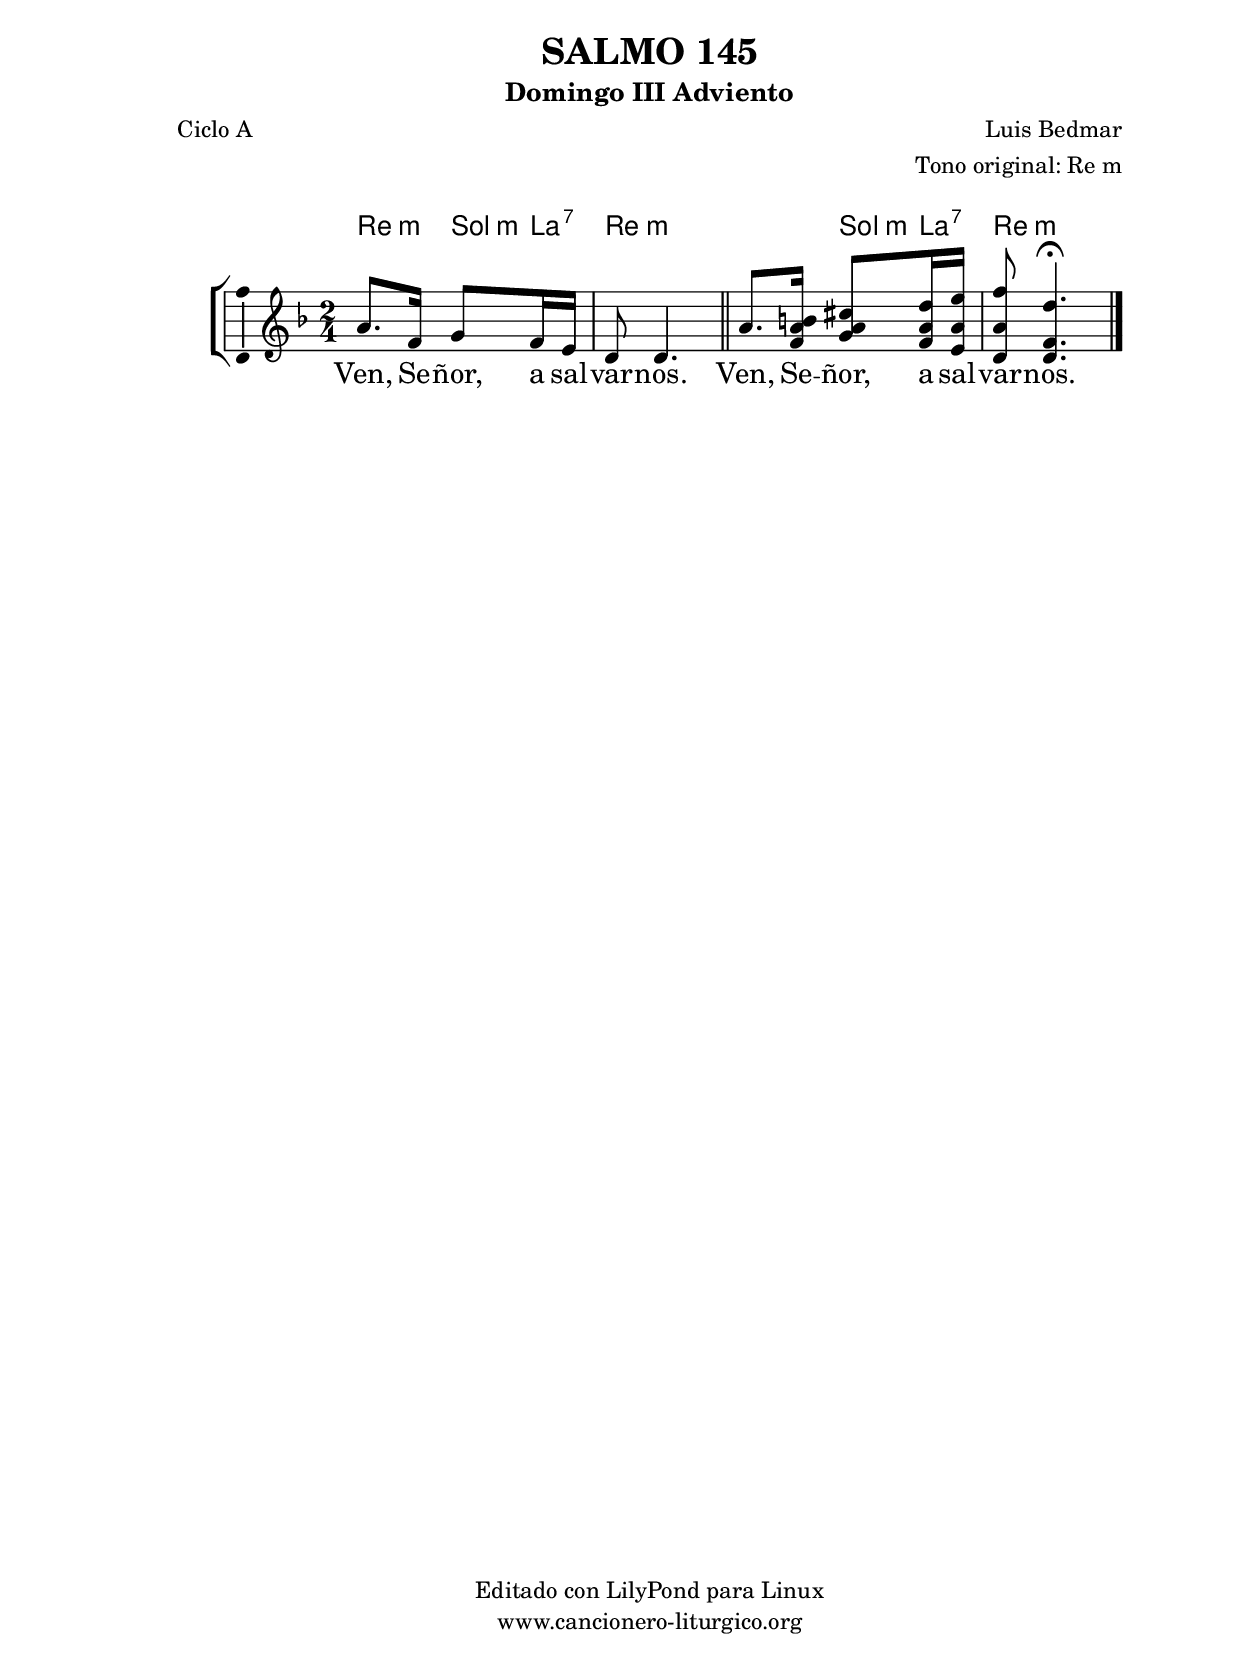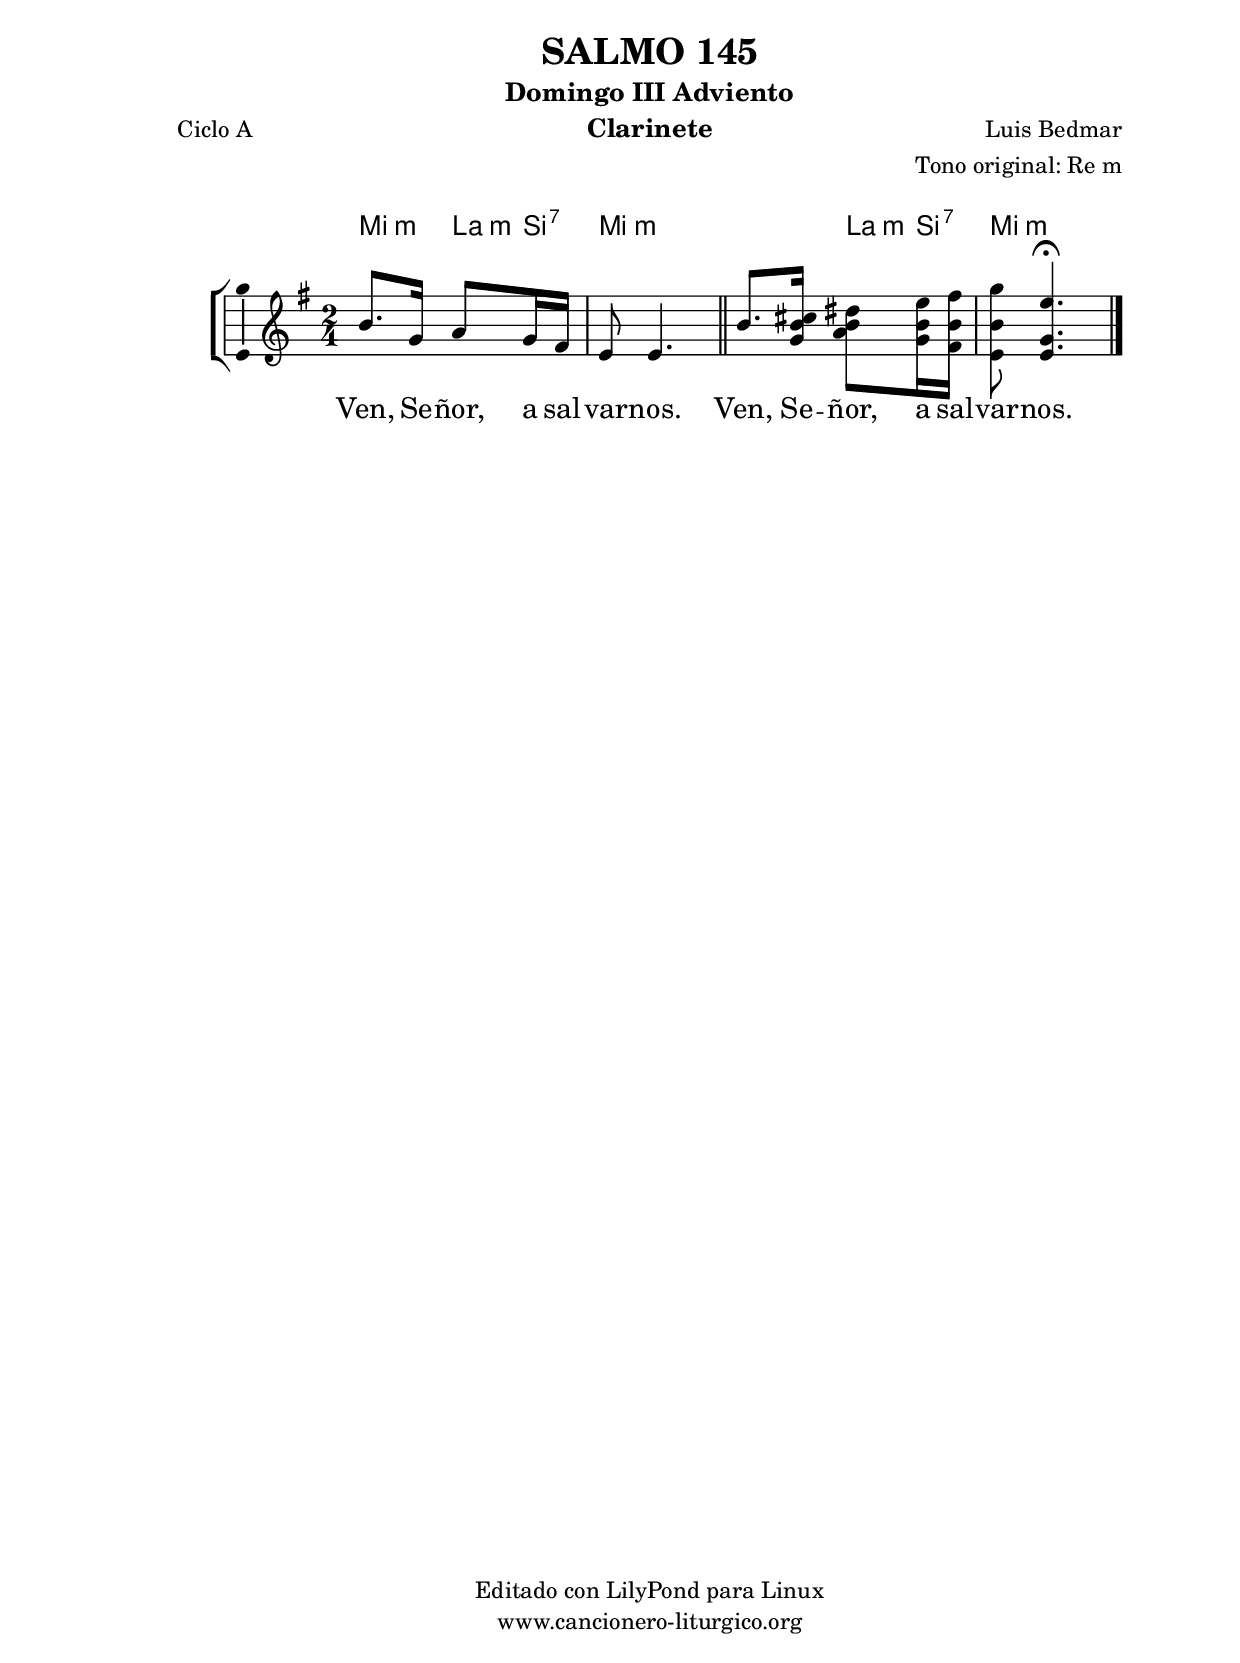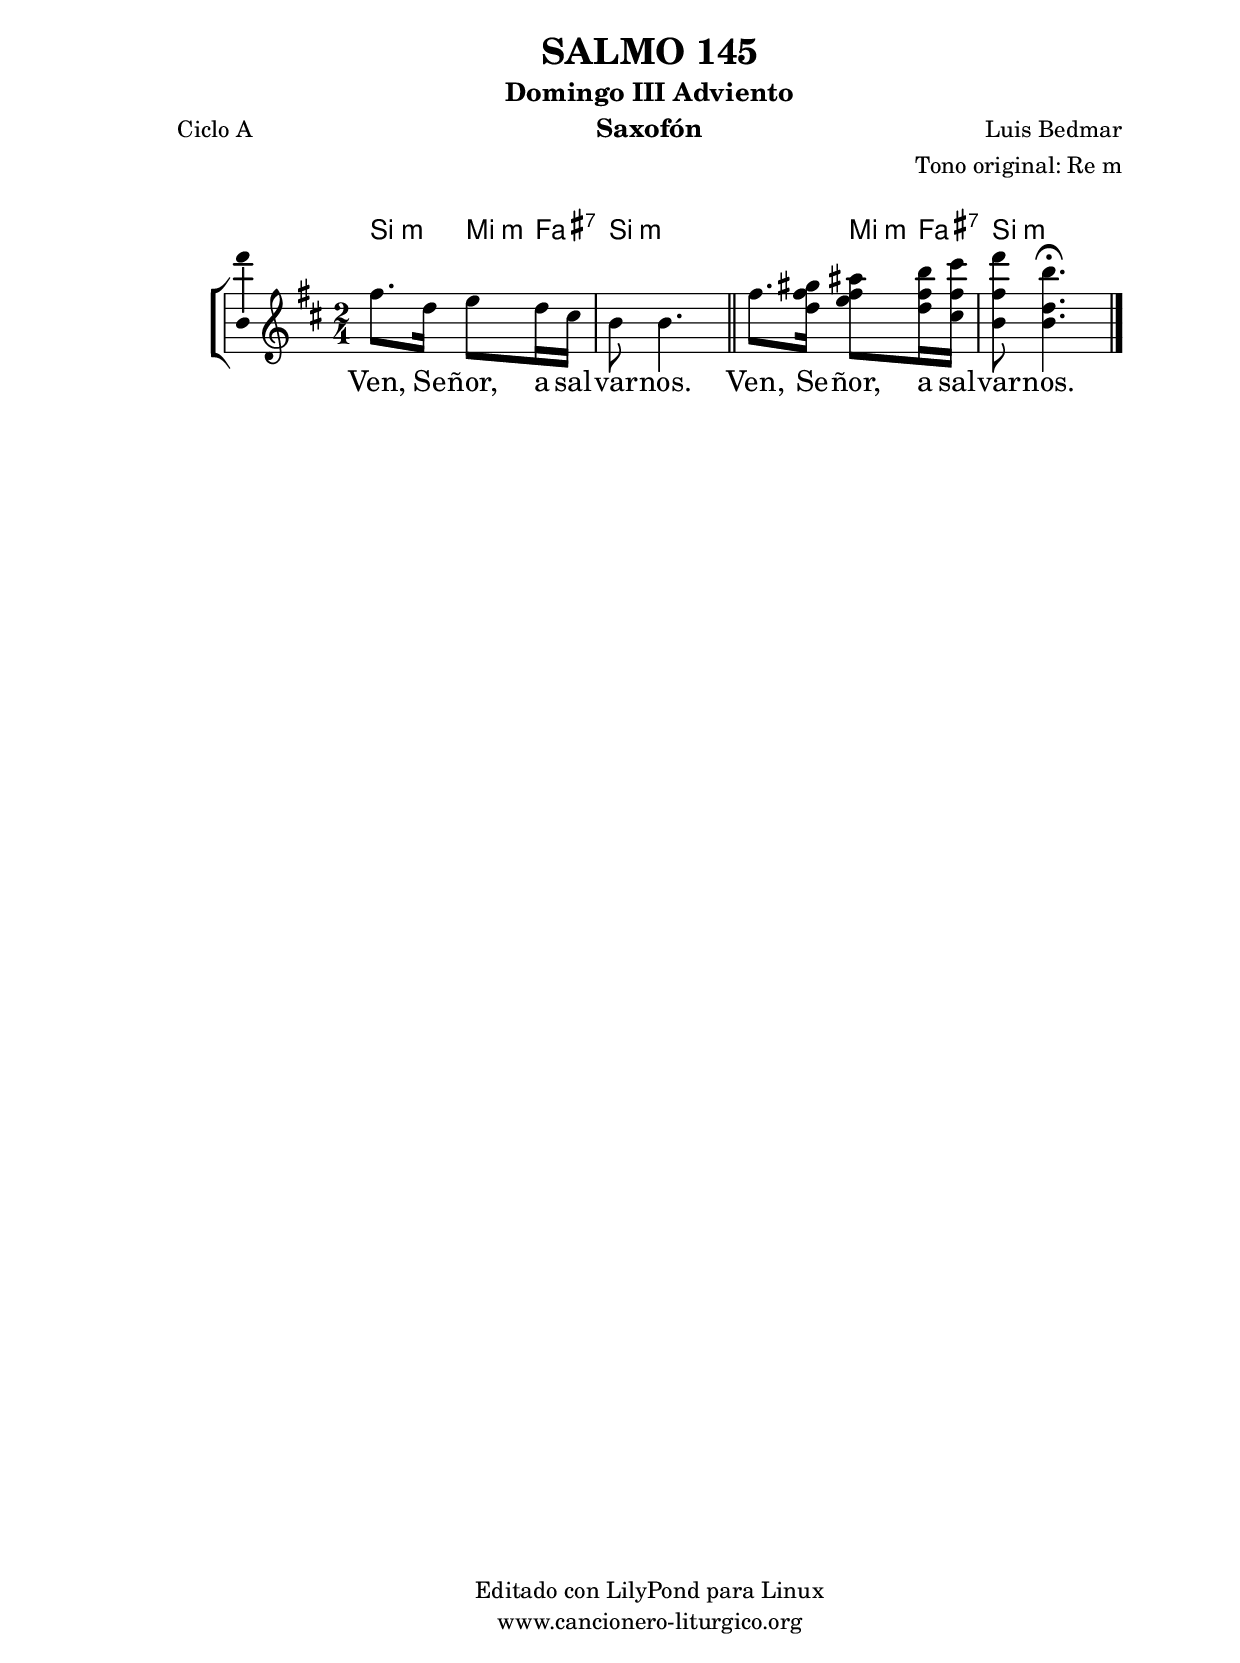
%
%para convertir .midi en .wav:
%timidity filename.midi -Ow -o finename.wav
%
%
%Para convertir de .wav a .mp3:
%lame -h -m j filename.wav
%
%
%para escuchar el midi:
%timidity nombrefichero.midi
%


%versión de lilypond para la que se ha escrito esta partitura:
\version "2.16.0"

	%Tamaño papel
	#(set-default-paper-size "a4")
	%Tamaño partitura
	#(set-global-staff-size 20)
	%No responde al pulsar sobre una nota
	#(ly:set-option 'point-and-click #f)

%parámetros del encabezamiento:
\header {
	title = "SALMO 145"
	subtitle = "Domingo III Adviento"
	composer = "Luis Bedmar"
	poet = "Ciclo A"
	meter = ""
	arranger = "Tono original: Re m"
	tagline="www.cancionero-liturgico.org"
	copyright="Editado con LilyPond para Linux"
	}

%parámetros asociados al papel:
\paper  {
	oddHeaderMarkup = \markup {\fill-line { \on-the-fly #not-first-page \fromproperty #'header:title \on-the-fly #not-first-page \fromproperty #'header:composer }}
	evenHeaderMarkup = \markup {\fill-line { \fromproperty #'header:composer \fromproperty #'header:title }}
	#(set-paper-size "a4")
	print-page-number = ##f
	first-page-number = 1
	print-first-page-number = ##f
%	head-separation = 3.0 \cm
	top-margin = 2.0 \cm
	bottom-margin = 0.5\cm
%%%	bottom-margin = -1.0\cm
	left-margin = 3.0 \cm
	line-width = 16.0 \cm 
	indent = 8\mm
	interscoreline = 2.\mm
	between-system-space = 15\mm
%	para que las partituras no llenen la hoja:
	ragged-bottom = ##t
%	idem para la última hoja:
	ragged-last-bottom = ##f
%	para que las partituras llenen el ancho del papel:
	ragged-last = ##f
	after-title-space = 2.5 \cm
%page-count=1
%system-count=8

	%Flexible Vertical Spacing
%	markup-markup-spacing =
%	#'((basic-distance . 15) (minimum-distance . 15) (padding . 3))
	markup-system-spacing =
	#'((basic-distance . 15) (minimum-distance . 15) (padding . 3))
	system-system-spacing =
	#'((basic-distance . 15) (minimum-distance . 15) (padding . 3))
	score-system-spacing =
	#'((basic-distance . 15) (minimum-distance . 15) (padding . 5))
%	top-system-spacing = % header
%	#'((basic-distance . 8) (minimum-distance . 0) (padding . 3))
%	top-markup-spacing =
%	#'((basic-distance . 20) (minimum-distance . 20) (padding . 3))
	last-bottom-spacing = % footer
	#'((basic-distance . 5) (minimum-distance . 5) (padding . 3))
%	score-markup-spacing =
%	#'((basic-distance . 16) (minimum-distance . 13) (padding . 3))

	}


%parámetros que afectan a toda la partitura:
global =  {
	%clave de sol (G):
	\clef G
	%armadura:
%	\transpose g f
	\key d \minor
	\tempo 4=60
	\set Score.tempoHideNote = ##t
	}


acordes = {
	\italianChords
	\chordmode {
%	\transpose g f
{

d4:m g8:m a:7 d2:m
d4:m g8:m a:7 d2:m

	}
	}
}

melodia = 
%	\transpose g f
{
	\relative c''{

\time 2/4
a8. f16 g8 f16 e
d8 d4.
\bar "||"
%\break
<<
{
a'8. f16 g8 f16 e
d8 d4. \fermata
}
{
s8. a'16 a8 a16 a
a8 f4.
}
{
s8. b16 cis8 d16 e
f8 d4.
}
>>

	\bar "|."
	}
	}


texto = \lyricmode {
Ven, Se -- ñor, a sal -- var -- nos.
Ven, Se -- ñor, a sal -- var -- nos.
	}


acordesStaff = \context ChordNames = acordesStaff <<
	\set chordChanges = ##t
	\acordes
	>>


vozStaff = \context Voice = vozStaff
\with {\consists "Ambitus_engraver"}
<<
%	\set Staff.instrumentName = ""
%	\set Staff.shortInstrumentName = ""
%	\set Staff.midiInstrument = #"clarinet"
%	\set Staff.midiInstrument = #"cello"
%	\set Staff.midiInstrument = #"flute"
	\set Staff.midiInstrument = #"electric guitar (jazz)"
%	\set Staff.midiInstrument = #"english horn"
%	\set Staff.midiInstrument = #"violin"
%	\set Staff.midiInstrument = #"glockenspiel"
	\set Staff.midiMinimumVolume = #0.7
	\set Staff.midiMaximumVolume = #0.9
	\global
	\melodia
	>>


textoStaff = \context Lyrics = textoStaff <<
	\lyricsto vozStaff \texto
	>>

\book {
	\score {
		\context ChoirStaff {
			\override StaffGroup.SystemStartBracket #'collapse-height = #1
			\override Score.SystemStartBar #'collapse-height = #1
			<<
			\acordesStaff
			\vozStaff
			\textoStaff
			>>
			}
		\layout {
	    		\context {
				\Lyrics
				\override LyricText #'font-size = #2
				}
	   		 \context {
				\Score
				%fontSize = #3
				\override StaffSymbol #'staff-space = #(magstep +3)
				%\override Beam #'thickness = #0.55
				%\override SpacingSpanner #'spacing-increment = #1.0
				%\override Slur #'height-limit = #1.5
				}
			}
		}
	\score {
		\unfoldRepeats
		\context ChoirStaff {
			<<
			\acordesStaff
			\vozStaff
			>>
			}
		\midi {
	  		\context {
	  			\Score
				tempoWholesPerMinute = #(ly:make-moment 70 4)
				}
			}
		}
	}

%Partitura para clarinete
#(define output-suffix "C")
\book {
	\header{
		instrument = "Clarinete"
		}
	\score {
		\context ChoirStaff {
			\override StaffGroup.SystemStartBracket #'collapse-height = #1
			\override Score.SystemStartBar #'collapse-height = #1
\transpose c d
			<<
			\acordesStaff
			\vozStaff
			\textoStaff
			>>
			}
		\layout {
	    		\context {
				\Lyrics
				\override LyricText #'font-size = #2
				}
	   		 \context {
				\Score
				%fontSize = #3
				\override StaffSymbol #'staff-space = #(magstep +3)
				%\override Beam #'thickness = #0.55
				%\override SpacingSpanner #'spacing-increment = #1.0
				%\override Slur #'height-limit = #1.5
				}
			}
		}
	}

%Partitura para saxofón
#(define output-suffix "S")
\book {
	\header{
		instrument = "Saxofón"
		}
	\score {
		\context ChoirStaff {
			\override StaffGroup.SystemStartBracket #'collapse-height = #1
			\override Score.SystemStartBar #'collapse-height = #1
\transpose c a
			<<
			\acordesStaff
			\vozStaff
			\textoStaff
			>>
			}
		\layout {
	    		\context {
				\Lyrics
				\override LyricText #'font-size = #2
				}
	   		 \context {
				\Score
				%fontSize = #3
				\override StaffSymbol #'staff-space = #(magstep +3)
				%\override Beam #'thickness = #0.55
				%\override SpacingSpanner #'spacing-increment = #1.0
				%\override Slur #'height-limit = #1.5
				}
			}
		}
	}

